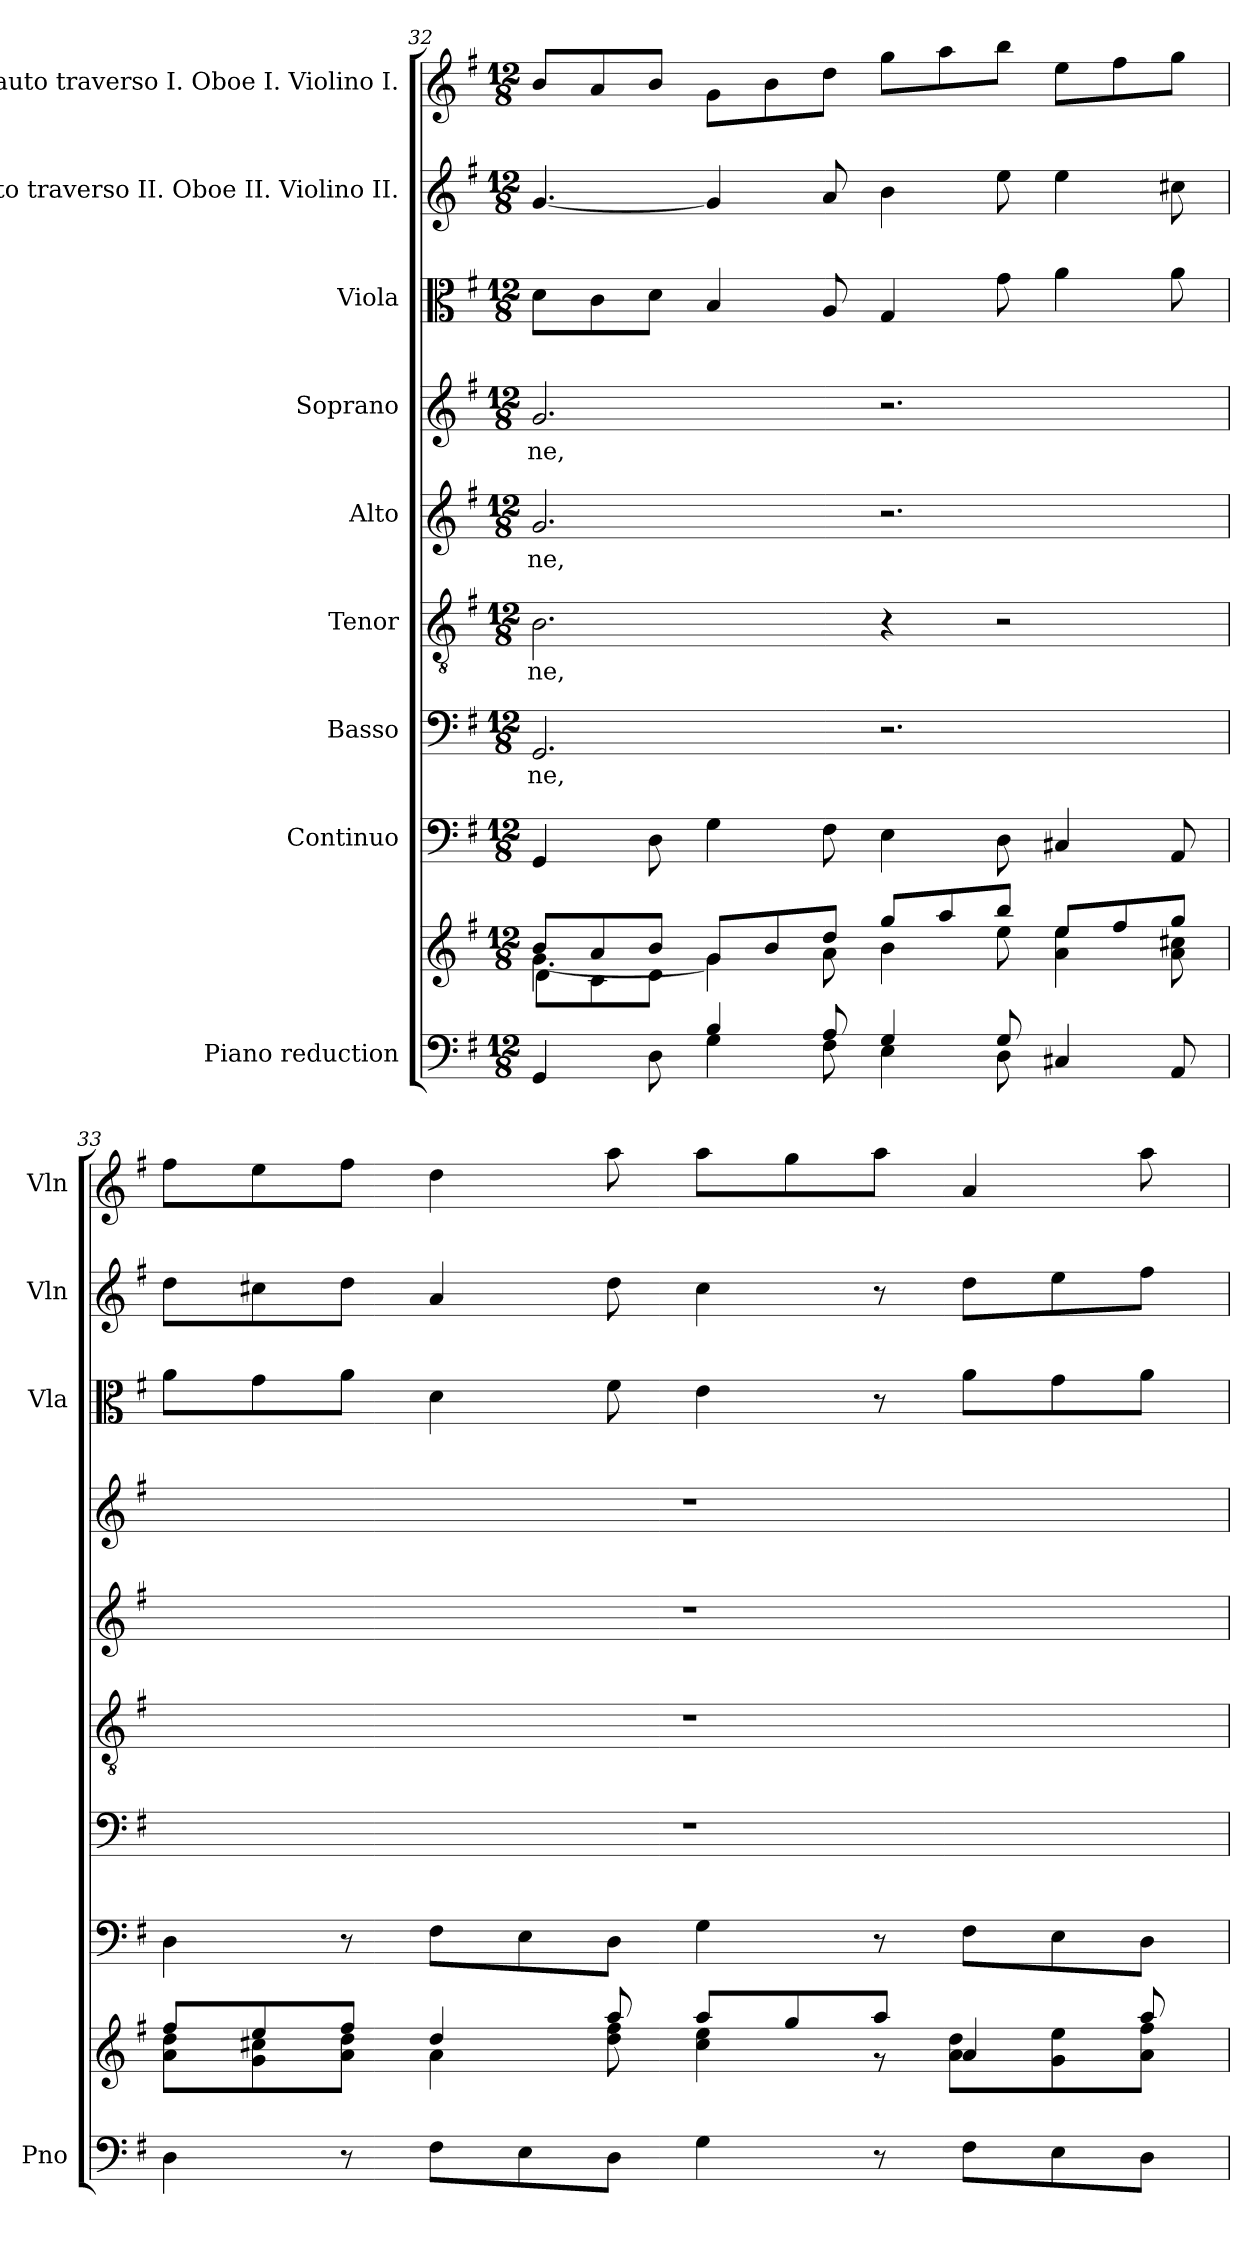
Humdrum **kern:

**kern	**kern	**kern	**kern	**text	**kern	**text	**kern	**text	**kern	**text	**kern	**kern	**kern
*part9	*part9	*part8	*part7	*part7	*part6	*part6	*part5	*part5	*part4	*part4	*part3	*part2	*part1
*staff10	*staff9	*staff8	*staff7	*staff7	*staff6	*staff6	*staff5	*staff5	*staff4	*staff4	*staff3	*staff2	*staff1
*I"Piano reduction	*	*I"Continuo	*I"Basso	*	*I"Tenor	*	*I"Alto	*	*I"Soprano	*	*I"Viola	*I"Flauto traverso II. Oboe II. Violino II.	*I"Flauto traverso I. Oboe I. Violino I.
*I'Pno	*	*	*	*	*	*	*	*	*	*	*I'Vla	*I'Vln	*I'Vln
*clefF4	*clefG2	*clefF4	*clefF4	*	*clefGv2	*	*clefG2	*	*clefG2	*	*clefC3	*clefG2	*clefG2
*k[f#]	*k[f#]	*k[f#]	*k[f#]	*	*k[f#]	*	*k[f#]	*	*k[f#]	*	*k[f#]	*k[f#]	*k[f#]
*M12/8	*M12/8	*M12/8	*M12/8	*	*M12/8	*	*M12/8	*	*M12/8	*	*M12/8	*M12/8	*M12/8
=32	=32	=32	=32	=32	=32	=32	=32	=32	=32	=32	=32	=32	=32
*^	*^	*	*	*	*	*	*	*	*	*	*	*	*
*	*	*	*^	*	*	*	*	*	*	*	*	*	*	*	*
!	!	!	!	!	!	!	!LO:LY:b	!	!LO:LY:b	!	!LO:LY:b	!	!LO:LY:b	!	!	!
4.ryy	4GG/	8b/L	[4.g\	8d\L	4GG/	2.GG/	-ne,	2.B\	-ne,	2.g/	-ne,	2.g/	-ne,	8d\L	[4.g/	8b/L
.	.	8a/	.	8c\	.	.	.	.	.	.	.	.	.	8c\	.	8a/
.	8D\	8b/J	.	8d\J	8D\	.	.	.	.	.	.	.	.	8d\J	.	8b/J
4B/	4G\	8g/L	4g\]	1ryy	4G\	.	.	.	.	.	.	.	.	4B/	4g/]	8g\L
.	.	8b/	.	.	.	.	.	.	.	.	.	.	.	.	.	8b\
8A/	8F#\	8dd/J	8a\	.	8F#\	.	.	.	.	.	.	.	.	8A/	8a/	8dd\J
4G/	4E\	8gg/L	4b\	.	4E\	2.r	.	4r	.	2.r	.	2.r	.	4G/	4b\	8gg\L
.	.	8aa/	.	.	.	.	.	.	.	.	.	.	.	.	.	8aa\
8G/	8D\	8bb/J	8ee\	.	8D\	.	.	2r	.	.	.	.	.	8g\	8ee\	8bb\J
4C#X/	4.ryy	8ee/L	4a\ 4ee\	.	4C#X/	.	.	.	.	.	.	.	.	4a\	4ee\	8ee\L
.	.	8ff#/	.	.	.	.	.	.	.	.	.	.	.	.	.	8ff#\
8AA/	.	8gg/J	8a\ 8cc#X\	8ryy	8AA/	.	.	.	.	.	.	.	.	8a\	8cc#X\	8gg\J
*v	*v	*	*	*	*	*	*	*	*	*	*	*	*	*	*	*
*	*	*v	*v	*	*	*	*	*	*	*	*	*	*	*	*
=33	=33	=33	=33	=33	=33	=33	=33	=33	=33	=33	=33	=33	=33	=33
4D\	8ff#/L	8a\ 8dd\L	4D\	1.r	.	1.r	.	1.r	.	1.r	.	8a\L	8dd\L	8ff#\L
.	8ee/	8g\ 8cc#X\	.	.	.	.	.	.	.	.	.	8g\	8cc#X\	8ee\
8r	8ff#/J	8a\ 8dd\J	8r	.	.	.	.	.	.	.	.	8a\J	8dd\J	8ff#\J
8F#\L	4dd/	4a\	8F#\L	.	.	.	.	.	.	.	.	4d\	4a/	4dd\
8E\	.	.	8E\	.	.	.	.	.	.	.	.	.	.	.
8D\J	8aa/	8dd\ 8ff#\	8D\J	.	.	.	.	.	.	.	.	8f#\	8dd\	8aa\
4G\	8aa/L	4cc#\ 4ee\	4G\	.	.	.	.	.	.	.	.	4e\	4cc#\	8aa\L
.	8gg/	.	.	.	.	.	.	.	.	.	.	.	.	8gg\
8r	8aa/J	8r	8r	.	.	.	.	.	.	.	.	8r	8r	8aa\J
8F#\L	4a/	8a\ 8dd\L	8F#\L	.	.	.	.	.	.	.	.	8a\L	8dd\L	4a/
8E\	.	8g\ 8ee\	8E\	.	.	.	.	.	.	.	.	8g\	8ee\	.
8D\J	8aa/	8a\ 8ff#\J	8D\J	.	.	.	.	.	.	.	.	8a\J	8ff#\J	8aa\
*	*v	*v	*	*	*	*	*	*	*	*	*	*	*	*
=	=	=	=	=	=	=	=	=	=	=	=	=	=
*-	*-	*-	*-	*-	*-	*-	*-	*-	*-	*-	*-	*-	*-
